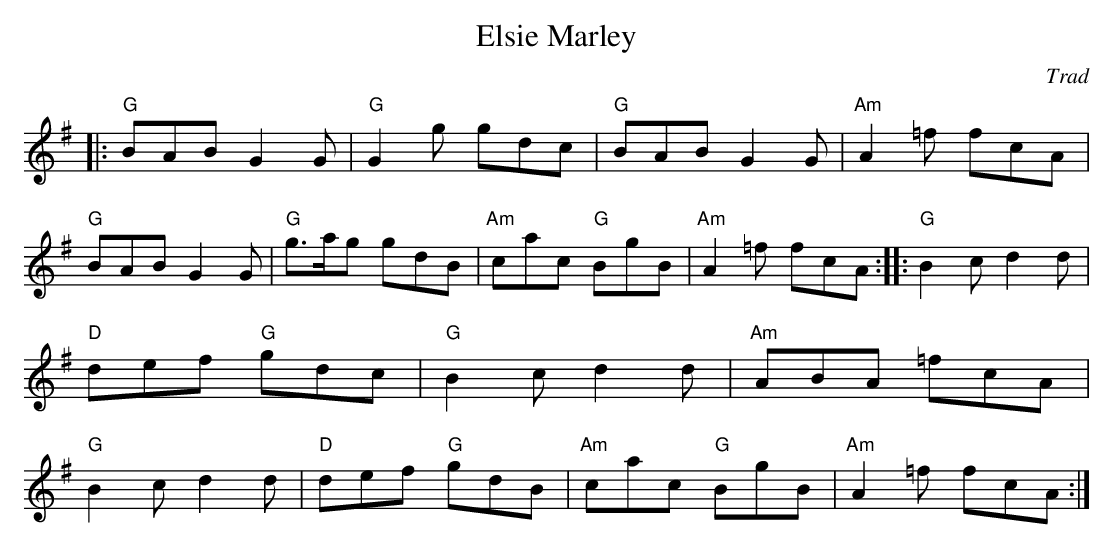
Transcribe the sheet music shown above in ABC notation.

X:1
T:Elsie Marley
C:Trad
L:1/8
E:13
K:G
|:"G"BAB G2 G|"G"G2 g gdc|"G"BAB G2 G|"Am"A2 =f fcA|"G"BAB G2 G|\
"G"g>ag gdB|"Am"cac "G"BgB|"Am"A2 =f fcA::"G"B2 c d2 d|"D"def "G"gdc|\
"G"B2 c d2 d|"Am"ABA =fcA|"G"B2 c d2 d|"D"def "G"gdB|"Am"cac "G"BgB|"Am"A2 =f fcA:|**
